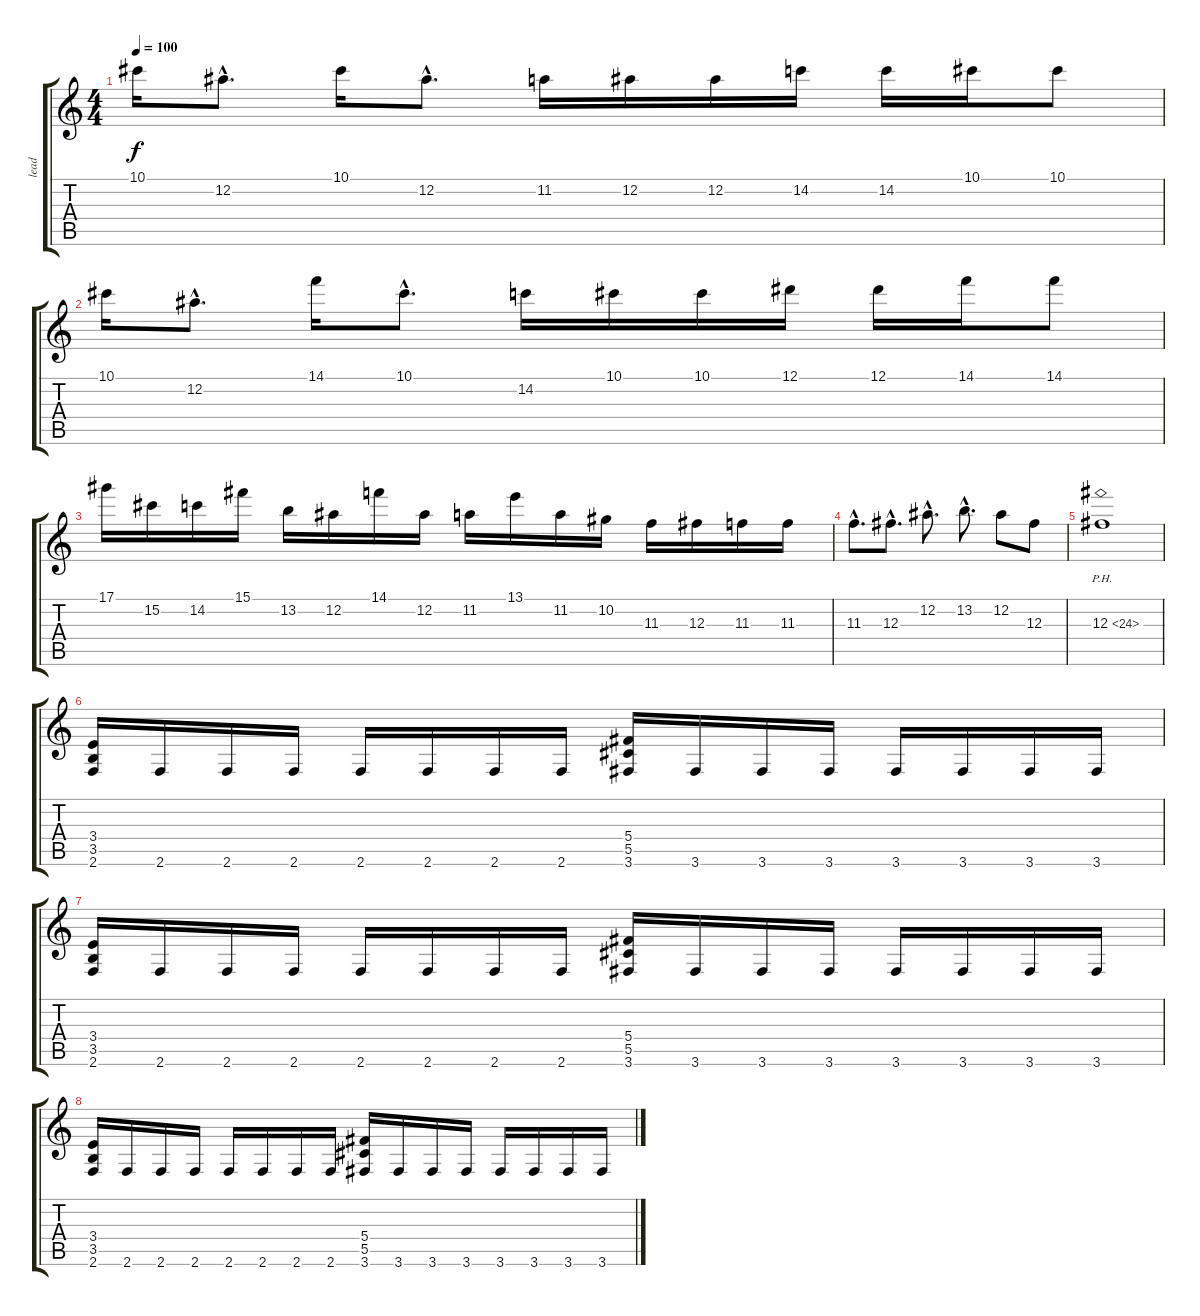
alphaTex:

\track ("lead" "lead") {instrument distortionguitar}
\staff {score tabs}
\tuning (Eb4 Bb3 Gb3 Db3 Ab2 Eb2) {hide}
\ts (4 4)
\tempo 100
\clef g2
\ks c
10.1.16{dy f} 12.2{hac}.8{d} 10.1.16 12.2{hac}.8{d} 11.2.16 12.2.16 12.2.16 14.2.16 14.2.16 10.1.16 10.1.8 |
10.1.16 12.2{hac}.8{d} 14.1.16 10.1{hac}.8{d} 14.2.16 10.1.16 10.1.16 12.1.16 12.1.16 14.1.16 14.1.8 |
17.1.16 15.2.16 14.2.16 15.1.16 13.2.16 12.2.16 14.1.16 12.2.16 11.2.16 13.1.16 11.2.16 10.2.16 11.3.16 12.3.16 11.3.16 11.3.16 |
11.3{hac}.8{d} 12.3{hac}.8{d} 12.2{hac}.8{d} 13.2{hac}.8{d} 12.2.8 12.3.8 |
12.3{ph 12}.1 |
(3.4 3.5 2.6).16 2.6.16 2.6.16 2.6.16 2.6.16 2.6.16 2.6.16 2.6.16 (5.4 5.5 3.6).16 3.6.16 3.6.16 3.6.16 3.6.16 3.6.16 3.6.16 3.6.16 |
(3.4 3.5 2.6).16 2.6.16 2.6.16 2.6.16 2.6.16 2.6.16 2.6.16 2.6.16 (5.4 5.5 3.6).16 3.6.16 3.6.16 3.6.16 3.6.16 3.6.16 3.6.16 3.6.16 |
(3.4 3.5 2.6).16 2.6.16 2.6.16 2.6.16 2.6.16 2.6.16 2.6.16 2.6.16 (5.4 5.5 3.6).16 3.6.16 3.6.16 3.6.16 3.6.16 3.6.16 3.6.16 3.6.16
